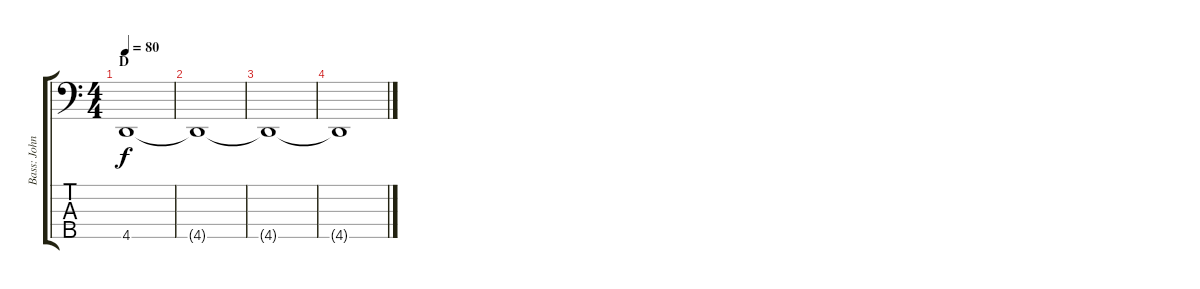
\track ("Bass: John Kis Gyevi" "Bass: John") {instrument electricbasspick}
\staff {score tabs}
\tuning (Ab2 Eb2 Bb1 F1 Bb0) {hide}
\ts (4 4)
\section ("" "D")
\tempo 80
\clef f4
\ks c
4.5.1{dy f} |
4.5{t}.1 |
4.5{t}.1 |
4.5{t}.1
